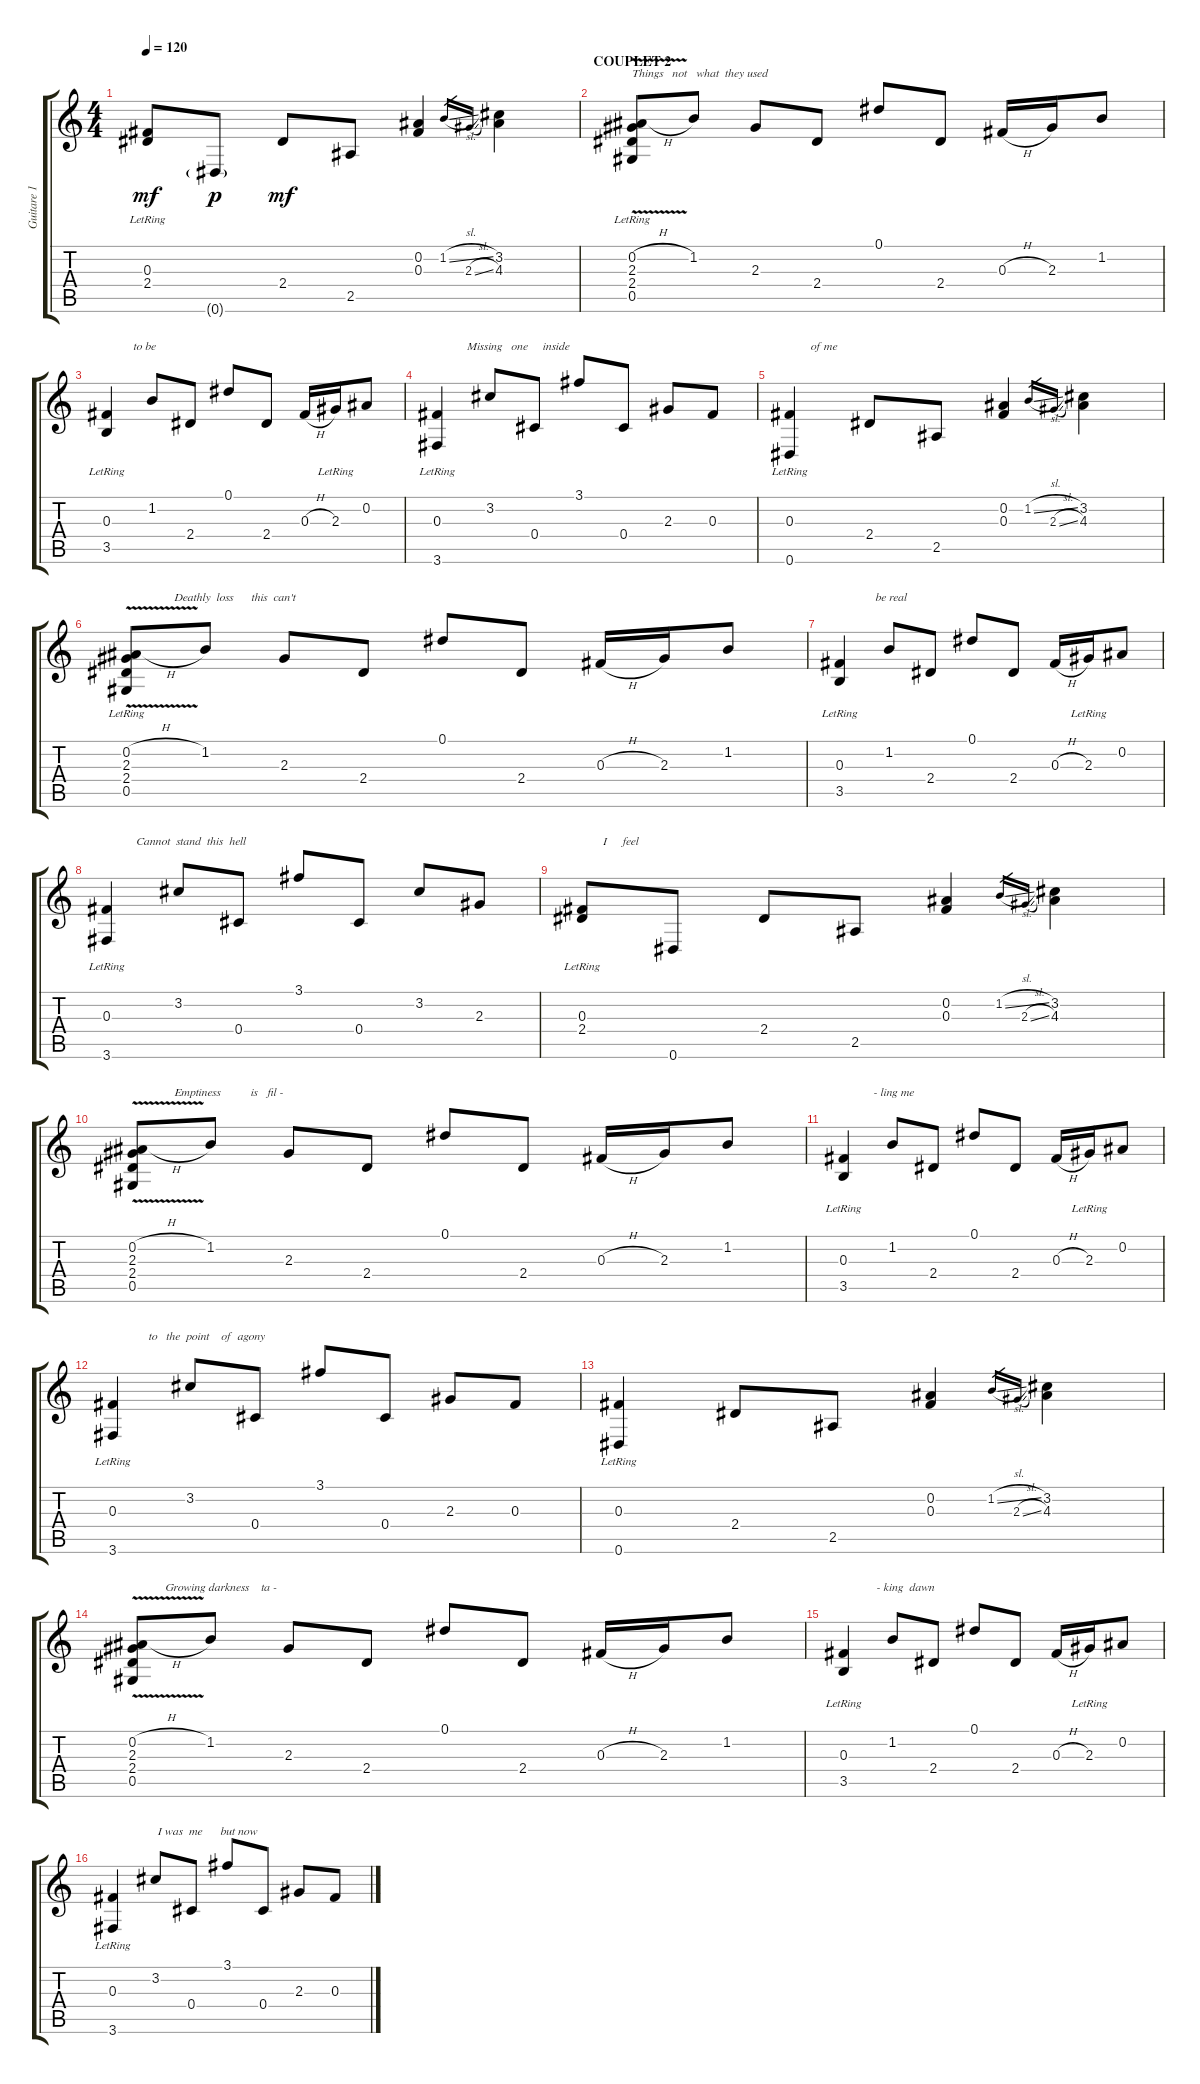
\track ("Guitare 1  ( Acoustique )" "Guitare 1 ") {instrument acousticguitarsteel}
\staff {score tabs}
\tuning (Eb4 Bb3 Gb3 Db3 Ab2 Eb2) {hide}
\ts (4 4)
\tempo 120
\clef g2
\ks c
(0.3{lr} 2.4).8{dy mf} 0.6{g}.8{dy p} 2.4.8{dy mf} 2.5.8 (0.2 0.3).4 1.2{sl}.16{gr} 2.3{sl}.16{gr} (3.2 4.3).4 |
\section ("" "COUPLET 2")
(0.2{h} 2.3{v} 2.4{v} 0.5{lr}).8{txt "Things   not   what  they used"} 1.2.8 2.3.8 2.4.8 0.1.8 2.4.8 0.3{h}.16 2.3.16 1.2.8 |
(0.3 3.5{lr}).4{txt "         to be"} 1.2.8 2.4.8 0.1.8 2.4.8 0.3{h}.16 2.3{lr}.16 0.2.8 |
(0.3 3.6{lr}).4{txt "          Missing   one     inside"} 3.2.8 0.4.8 3.1.8 0.4.8 2.3.8 0.3.8 |
(0.3 0.6{lr}).4{txt "       of me"} 2.4.8 2.5.8 (0.2 0.3).4 1.2{sl}.16{gr} 2.3{sl}.16{gr} (3.2 4.3).4 |
(0.2{h} 2.3{v} 2.4{v} 0.5{lr}).8{txt "                Deathly  loss      this  can't"} 1.2.8 2.3.8 2.4.8 0.1.8 2.4.8 0.3{h}.16 2.3.16 1.2.8 |
(0.3 3.5{lr}).4{txt "            be real"} 1.2.8 2.4.8 0.1.8 2.4.8 0.3{h}.16 2.3{lr}.16 0.2.8 |
(0.3 3.6{lr}).4{txt "          Cannot  stand  this  hell"} 3.2.8 0.4.8 3.1.8 0.4.8 3.2.8 2.3.8 |
(0.3{lr} 2.4).8{txt "       I     feel"} 0.6.8 2.4.8 2.5.8 (0.2 0.3).4 1.2{sl}.16{gr} 2.3{sl}.16{gr} (3.2 4.3).4 |
(0.2{h} 2.3{v} 2.4{v} 0.5).8{txt "              Emptiness          is   fil -"} 1.2.8 2.3.8 2.4.8 0.1.8 2.4.8 0.3{h}.16 2.3.16 1.2.8 |
(0.3 3.5{lr}).4{txt "          - ling me"} 1.2.8 2.4.8 0.1.8 2.4.8 0.3{h}.16 2.3{lr}.16 0.2.8 |
(0.3 3.6{lr}).4{txt "            to   the  point    of  agony"} 3.2.8 0.4.8 3.1.8 0.4.8 2.3.8 0.3.8 |
(0.3 0.6{lr}).4 2.4.8 2.5.8 (0.2 0.3).4 1.2{sl}.16{gr} 2.3{sl}.16{gr} (3.2 4.3).4 |
(0.2{h} 2.3{v} 2.4{v} 0.5).8{txt "           Growing darkness    ta -"} 1.2.8 2.3.8 2.4.8 0.1.8 2.4.8 0.3{h}.16 2.3.16 1.2.8 |
(0.3 3.5{lr}).4{txt "           - king  dawn"} 1.2.8 2.4.8 0.1.8 2.4.8 0.3{h}.16 2.3{lr}.16 0.2.8 |
(0.3 3.6{lr}).4{txt "               I was  me      but now"} 3.2.8 0.4.8 3.1.8 0.4.8 2.3.8 0.3.8
